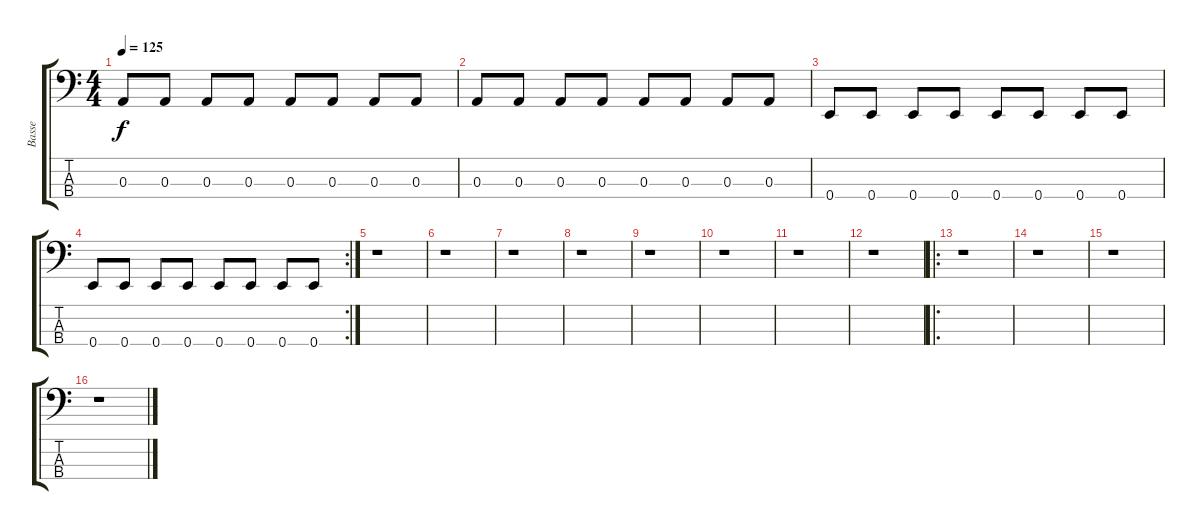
\track ("Basse" "Basse") {instrument electricbassfinger}
\staff {score tabs}
\tuning (G2 D2 A1 E1) {hide}
\ts (4 4)
\tempo 125
\clef f4
\ks c
0.3.8{dy f} 0.3.8 0.3.8 0.3.8 0.3.8 0.3.8 0.3.8 0.3.8 |
0.3.8 0.3.8 0.3.8 0.3.8 0.3.8 0.3.8 0.3.8 0.3.8 |
0.4.8 0.4.8 0.4.8 0.4.8 0.4.8 0.4.8 0.4.8 0.4.8 |
\rc 2
0.4.8 0.4.8 0.4.8 0.4.8 0.4.8 0.4.8 0.4.8 0.4.8 |
r.1 |
r.1 |
r.1 |
r.1 |
r.1 |
r.1 |
r.1 |
r.1 |
\ro
r.1 |
r.1 |
r.1 |
r.1
